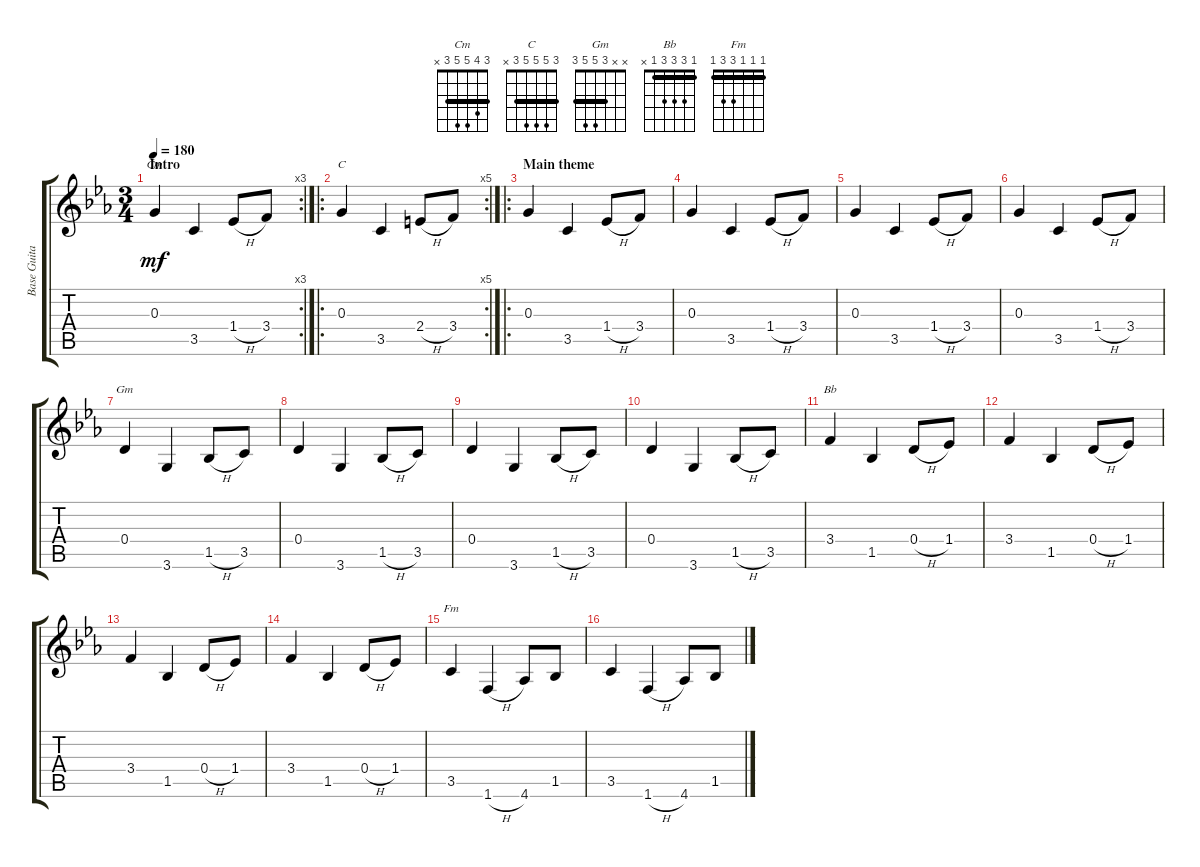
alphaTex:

\track ("Base Guitar I" "Base Guita") {instrument acousticguitarsteel}
\staff {score tabs}
\tuning (E4 B3 G3 D3 A2 E2) {hide}
\chord ("Cm" 3 4 5 5 3 x) {barre 3}
\chord ("C" 3 5 5 5 3 x) {barre 3}
\chord ("Gm" x x 3 5 5 3) {barre 3}
\chord ("Bb" 1 3 3 3 1 x) {barre 1}
\chord ("Fm" 1 1 1 3 3 1) {barre 1}
\rc 3
\ts (3 4)
\section ("" "Intro")
\tempo 180
\clef g2
\ks cminor
0.3.4{ch "Cm" dy mf instrument acousticguitarsteel} 3.5.4 1.4{h}.8 3.4.8 |
\ro
\rc 5
0.3.4{ch "C"} 3.5.4 2.4{h}.8 3.4.8 |
\ro
\section ("" "Main theme")
0.3.4 3.5.4 1.4{h}.8 3.4.8 |
0.3.4 3.5.4 1.4{h}.8 3.4.8 |
0.3.4 3.5.4 1.4{h}.8 3.4.8 |
0.3.4 3.5.4 1.4{h}.8 3.4.8 |
0.4.4{ch "Gm"} 3.6.4 1.5{h}.8 3.5.8 |
0.4.4 3.6.4 1.5{h}.8 3.5.8 |
0.4.4 3.6.4 1.5{h}.8 3.5.8 |
0.4.4 3.6.4 1.5{h}.8 3.5.8 |
3.4.4{ch "Bb"} 1.5.4 0.4{h}.8 1.4.8 |
3.4.4 1.5.4 0.4{h}.8 1.4.8 |
3.4.4 1.5.4 0.4{h}.8 1.4.8 |
3.4.4 1.5.4 0.4{h}.8 1.4.8 |
3.5.4{ch "Fm"} 1.6{h}.4 4.6.8 1.5.8 |
3.5.4 1.6{h}.4 4.6.8 1.5.8
